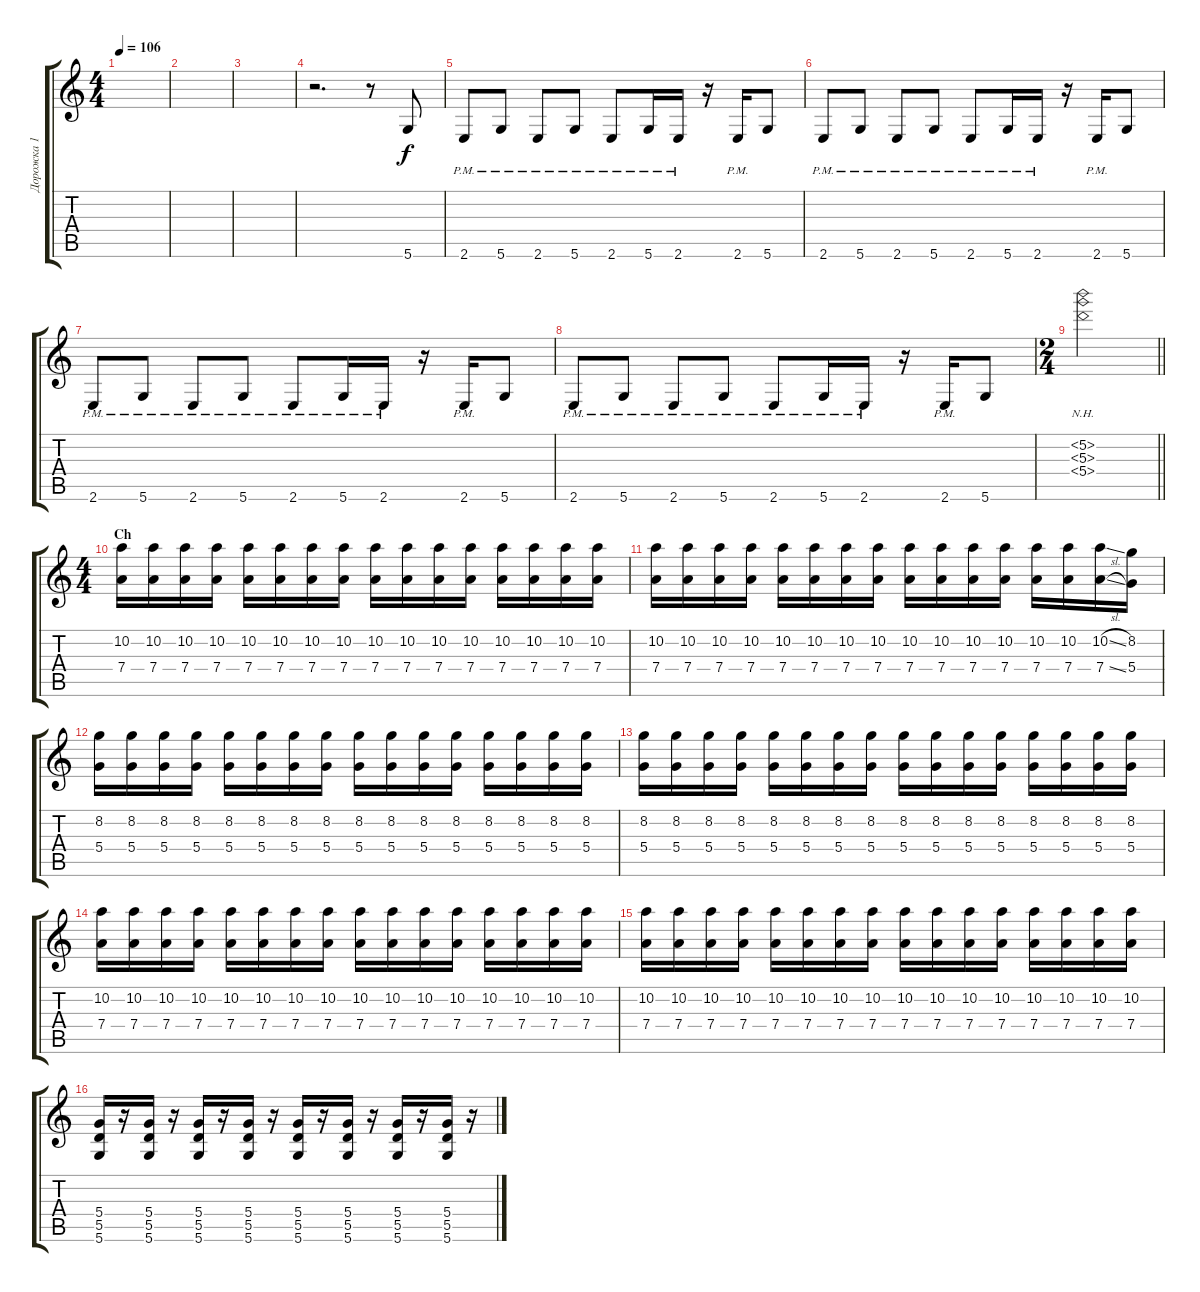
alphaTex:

\track ("Дорожка 1" "Дорожка 1") {instrument overdrivenguitar}
\staff {score tabs}
\tuning (E4 B3 G3 D3 A2 D2) {hide}
\ts (4 4)
\tempo 106
\clef g2
\ks c
|
|
|
r.2{d} r.8 5.6.8 |
2.6{pm}.8 5.6{pm}.8 2.6{pm}.8 5.6{pm}.8 2.6{pm}.8 5.6{pm}.16 2.6{pm}.16 r.16 2.6{pm}.16 5.6.8 |
2.6{pm}.8 5.6{pm}.8 2.6{pm}.8 5.6{pm}.8 2.6{pm}.8 5.6{pm}.16 2.6{pm}.16 r.16 2.6{pm}.16 5.6.8 |
2.6{pm}.8 5.6{pm}.8 2.6{pm}.8 5.6{pm}.8 2.6{pm}.8 5.6{pm}.16 2.6{pm}.16 r.16 2.6{pm}.16 5.6.8 |
2.6{pm}.8 5.6{pm}.8 2.6{pm}.8 5.6{pm}.8 2.6{pm}.8 5.6{pm}.16 2.6{pm}.16 r.16 2.6{pm}.16 5.6.8 |
\ts (2 4)
\barLineRight lightlight
(5.2{nh} 5.3{nh} 5.4{nh}).2 |
\ts (4 4)
\section ("" "Ch")
(10.2 7.4).16 (10.2 7.4).16 (10.2 7.4).16 (10.2 7.4).16 (10.2 7.4).16 (10.2 7.4).16 (10.2 7.4).16 (10.2 7.4).16 (10.2 7.4).16 (10.2 7.4).16 (10.2 7.4).16 (10.2 7.4).16 (10.2 7.4).16 (10.2 7.4).16 (10.2 7.4).16 (10.2 7.4).16 |
(10.2 7.4).16 (10.2 7.4).16 (10.2 7.4).16 (10.2 7.4).16 (10.2 7.4).16 (10.2 7.4).16 (10.2 7.4).16 (10.2 7.4).16 (10.2 7.4).16 (10.2 7.4).16 (10.2 7.4).16 (10.2 7.4).16 (10.2 7.4).16 (10.2 7.4).16 (10.2{sl} 7.4{sl}).16 (8.2 5.4).16 |
(8.2 5.4).16 (8.2 5.4).16 (8.2 5.4).16 (8.2 5.4).16 (8.2 5.4).16 (8.2 5.4).16 (8.2 5.4).16 (8.2 5.4).16 (8.2 5.4).16 (8.2 5.4).16 (8.2 5.4).16 (8.2 5.4).16 (8.2 5.4).16 (8.2 5.4).16 (8.2 5.4).16 (8.2 5.4).16 |
(8.2 5.4).16 (8.2 5.4).16 (8.2 5.4).16 (8.2 5.4).16 (8.2 5.4).16 (8.2 5.4).16 (8.2 5.4).16 (8.2 5.4).16 (8.2 5.4).16 (8.2 5.4).16 (8.2 5.4).16 (8.2 5.4).16 (8.2 5.4).16 (8.2 5.4).16 (8.2 5.4).16 (8.2 5.4).16 |
(10.2 7.4).16 (10.2 7.4).16 (10.2 7.4).16 (10.2 7.4).16 (10.2 7.4).16 (10.2 7.4).16 (10.2 7.4).16 (10.2 7.4).16 (10.2 7.4).16 (10.2 7.4).16 (10.2 7.4).16 (10.2 7.4).16 (10.2 7.4).16 (10.2 7.4).16 (10.2 7.4).16 (10.2 7.4).16 |
(10.2 7.4).16 (10.2 7.4).16 (10.2 7.4).16 (10.2 7.4).16 (10.2 7.4).16 (10.2 7.4).16 (10.2 7.4).16 (10.2 7.4).16 (10.2 7.4).16 (10.2 7.4).16 (10.2 7.4).16 (10.2 7.4).16 (10.2 7.4).16 (10.2 7.4).16 (10.2 7.4).16 (10.2 7.4).16 |
(5.4 5.5 5.6).16 r.16 (5.4 5.5 5.6).16 r.16 (5.4 5.5 5.6).16 r.16 (5.4 5.5 5.6).16 r.16 (5.4 5.5 5.6).16 r.16 (5.4 5.5 5.6).16 r.16 (5.4 5.5 5.6).16 r.16 (5.4 5.5 5.6).16 r.16
